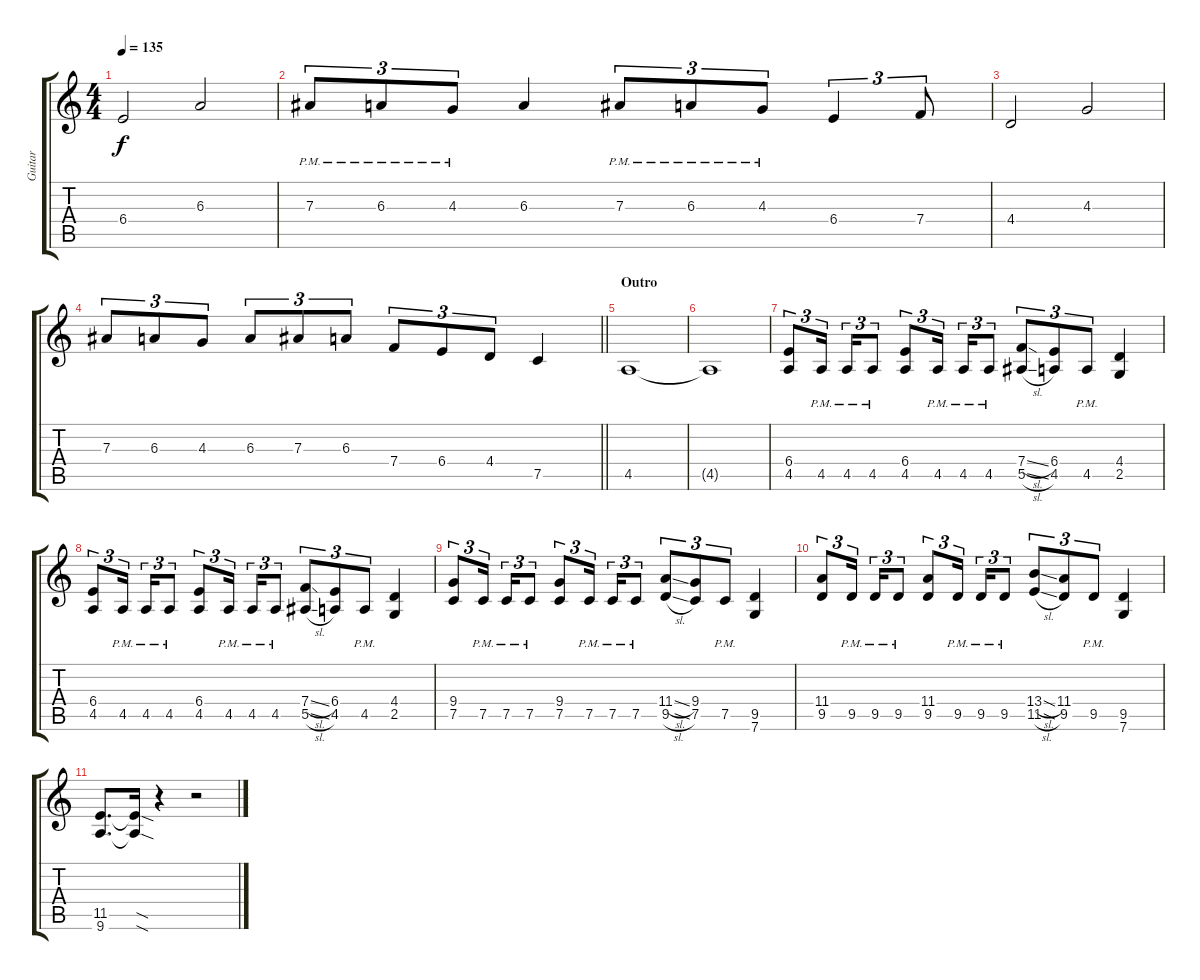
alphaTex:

\track ("Guitar" "Guitar") {instrument distortionguitar}
\staff {score tabs}
\tuning (C4 G3 Eb3 Bb2 F2 C2) {hide}
\ts (4 4)
\tempo 135
\clef g2
\ks c
6.4.2{dy f} 6.3.2 |
7.3{pm}.8{tu (3 2)} 6.3{pm}.8{tu (3 2)} 4.3{pm}.8{tu (3 2)} 6.3.4 7.3{pm}.8{tu (3 2)} 6.3{pm}.8{tu (3 2)} 4.3{pm}.8{tu (3 2)} 6.4.4{tu (3 2)} 7.4.8{tu (3 2)} |
4.4.2 4.3.2 |
\barLineRight lightlight
7.3.8{tu (3 2)} 6.3.8{tu (3 2)} 4.3.8{tu (3 2)} 6.3.8{tu (3 2)} 7.3.8{tu (3 2)} 6.3.8{tu (3 2)} 7.4.8{tu (3 2)} 6.4.8{tu (3 2)} 4.4.8{tu (3 2)} 7.5.4 |
\section ("" "Outro")
4.5.1 |
4.5{t}.1 |
(6.4 4.5).8{tu (3 2)} 4.5{pm}.16{tu (3 2) beam splitsecondary} 4.5{pm}.16{tu (3 2)} 4.5{pm}.8{tu (3 2)} (6.4 4.5).8{tu (3 2)} 4.5{pm}.16{tu (3 2) beam splitsecondary} 4.5{pm}.16{tu (3 2)} 4.5{pm}.8{tu (3 2)} (7.4{sl} 5.5{sl}).8{tu (3 2)} (6.4 4.5).8{tu (3 2)} 4.5{pm}.8{tu (3 2)} (4.4 2.5).4 |
(6.4 4.5).8{tu (3 2)} 4.5{pm}.16{tu (3 2) beam splitsecondary} 4.5{pm}.16{tu (3 2)} 4.5{pm}.8{tu (3 2)} (6.4 4.5).8{tu (3 2)} 4.5{pm}.16{tu (3 2) beam splitsecondary} 4.5{pm}.16{tu (3 2)} 4.5{pm}.8{tu (3 2)} (7.4{sl} 5.5{sl}).8{tu (3 2)} (6.4 4.5).8{tu (3 2)} 4.5{pm}.8{tu (3 2)} (4.4 2.5).4 |
(9.4 7.5).8{tu (3 2)} 7.5{pm}.16{tu (3 2) beam splitsecondary} 7.5{pm}.16{tu (3 2)} 7.5{pm}.8{tu (3 2)} (9.4 7.5).8{tu (3 2)} 7.5{pm}.16{tu (3 2) beam splitsecondary} 7.5{pm}.16{tu (3 2)} 7.5{pm}.8{tu (3 2)} (11.4{sl} 9.5{sl}).8{tu (3 2)} (9.4 7.5).8{tu (3 2)} 7.5{pm}.8{tu (3 2)} (9.5 7.6).4 |
(11.4 9.5).8{tu (3 2)} 9.5{pm}.16{tu (3 2) beam splitsecondary} 9.5{pm}.16{tu (3 2)} 9.5{pm}.8{tu (3 2)} (11.4 9.5).8{tu (3 2)} 9.5{pm}.16{tu (3 2) beam splitsecondary} 9.5{pm}.16{tu (3 2)} 9.5{pm}.8{tu (3 2)} (13.4{sl} 11.5{sl}).8{tu (3 2)} (11.4 9.5).8{tu (3 2)} 9.5{pm}.8{tu (3 2)} (9.5 7.6).4 |
(11.5 9.6).8{d} (11.5{sod t} 9.6{sod t}).16 r.4 r.2
